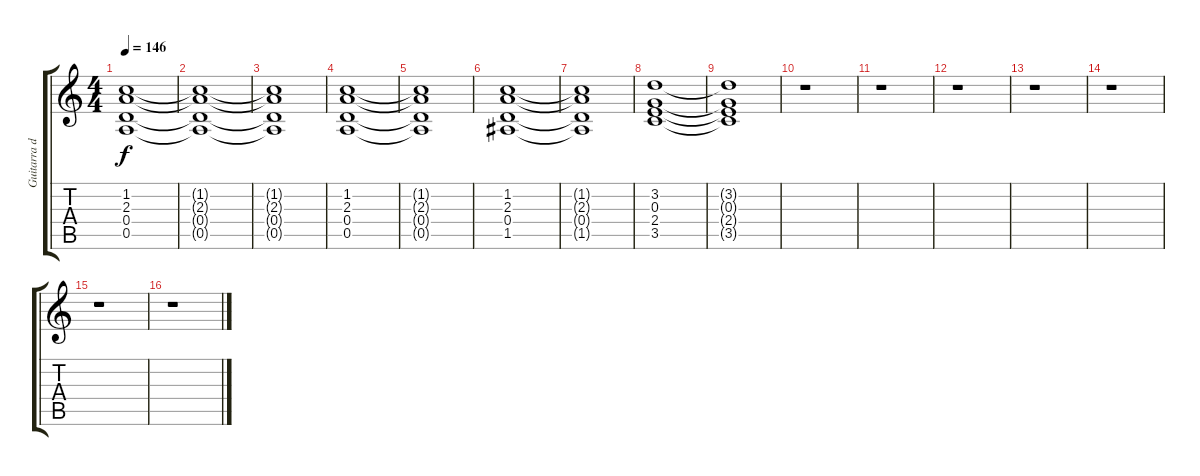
\track ("Guitarra de Apoyo" "Guitarra d") {instrument distortionguitar}
\staff {score tabs}
\tuning (E4 B3 G3 D3 A2 E2) {hide}
\ts (4 4)
\tempo 146
\clef g2
\ks c
(1.2{t} 2.3{t} 0.4{t} 0.5{t}).1{dy f} |
(1.2{t} 2.3{t} 0.4{t} 0.5{t}).1 |
(1.2{t} 2.3{t} 0.4{t} 0.5{t}).1 |
(1.2 2.3 0.4 0.5).1 |
(1.2{t} 2.3{t} 0.4{t} 0.5{t}).1 |
(1.2 2.3 0.4 1.5).1 |
(1.2{t} 2.3{t} 0.4{t} 1.5{t}).1 |
(3.2 0.3 2.4 3.5).1 |
(3.2{t} 0.3{t} 2.4{t} 3.5{t}).1 |
r.1 |
r.1 |
r.1 |
r.1 |
r.1 |
r.1 |
r.1
